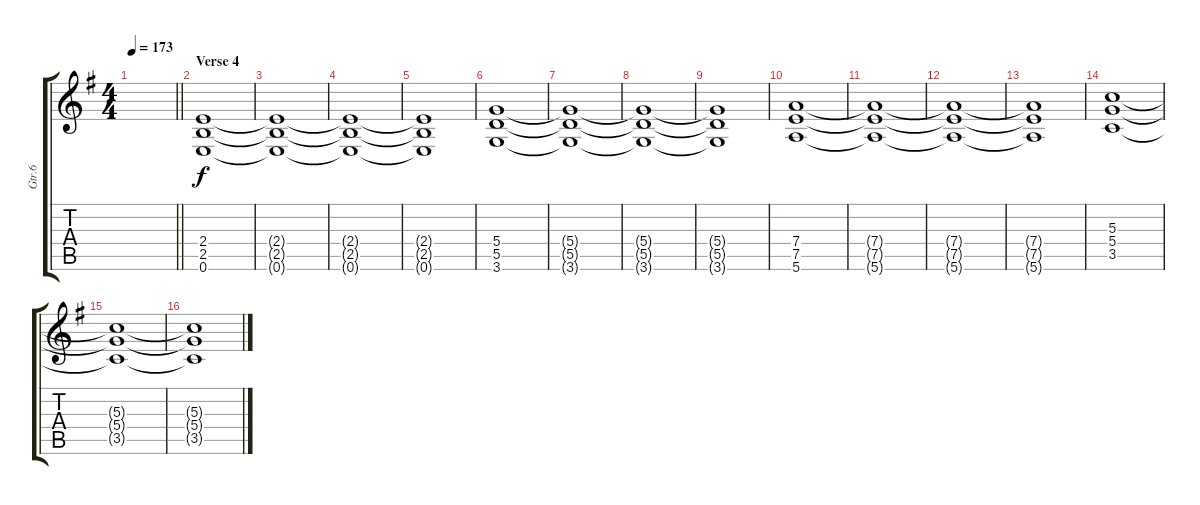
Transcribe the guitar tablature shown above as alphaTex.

\track ("Gtr.6" "Gtr.6") {instrument acousticguitarsteel}
\staff {score tabs}
\tuning (E4 B3 G3 D3 A2 E2) {hide}
\ts (4 4)
\tempo 173
\clef g2
\barLineRight lightlight
\ks g
|
\section ("" "Verse 4")
(2.4 2.5 0.6).1 |
(2.4{t} 2.5{t} 0.6{t}).1 |
(2.4{t} 2.5{t} 0.6{t}).1 |
(2.4{t} 2.5{t} 0.6{t}).1 |
(5.4 5.5 3.6).1 |
(5.4{t} 5.5{t} 3.6{t}).1 |
(5.4{t} 5.5{t} 3.6{t}).1 |
(5.4{t} 5.5{t} 3.6{t}).1 |
(7.4 7.5 5.6).1 |
(7.4{t} 7.5{t} 5.6{t}).1 |
(7.4{t} 7.5{t} 5.6{t}).1 |
(7.4{t} 7.5{t} 5.6{t}).1 |
(5.3 5.4 3.5).1 |
(5.3{t} 5.4{t} 3.5{t}).1 |
(5.3{t} 5.4{t} 3.5{t}).1
